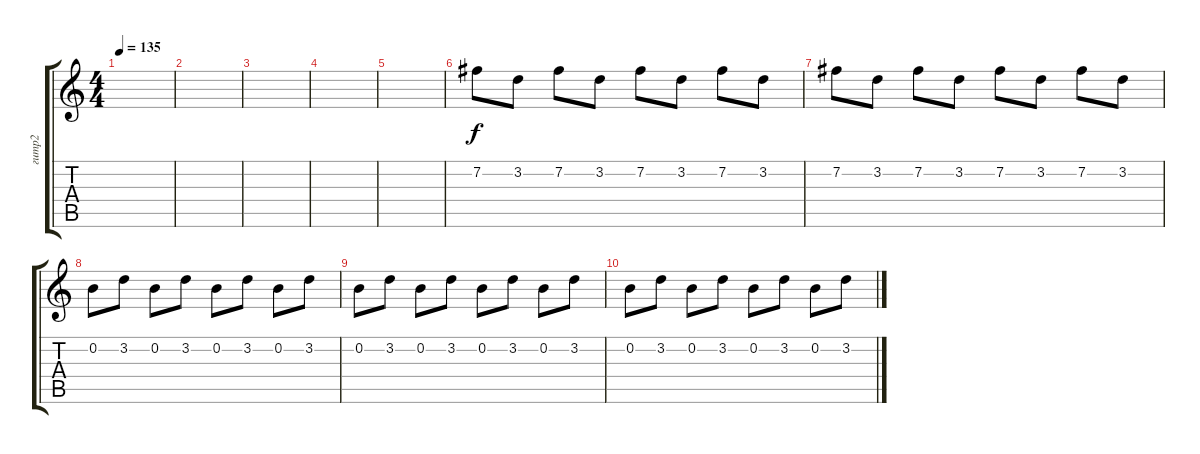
\track ("гитр2" "гитр2") {instrument overdrivenguitar}
\staff {score tabs}
\tuning (E4 B3 G3 D3 A2 E2) {hide}
\ts (4 4)
\tempo 135
\clef g2
\ks c
|
|
|
|
|
7.2.8 3.2.8 7.2.8 3.2.8 7.2.8 3.2.8 7.2.8 3.2.8 |
7.2.8 3.2.8 7.2.8 3.2.8 7.2.8 3.2.8 7.2.8 3.2.8 |
0.2.8 3.2.8 0.2.8 3.2.8 0.2.8 3.2.8 0.2.8 3.2.8 |
0.2.8 3.2.8 0.2.8 3.2.8 0.2.8 3.2.8 0.2.8 3.2.8 |
0.2.8 3.2.8 0.2.8 3.2.8 0.2.8 3.2.8 0.2.8 3.2.8
